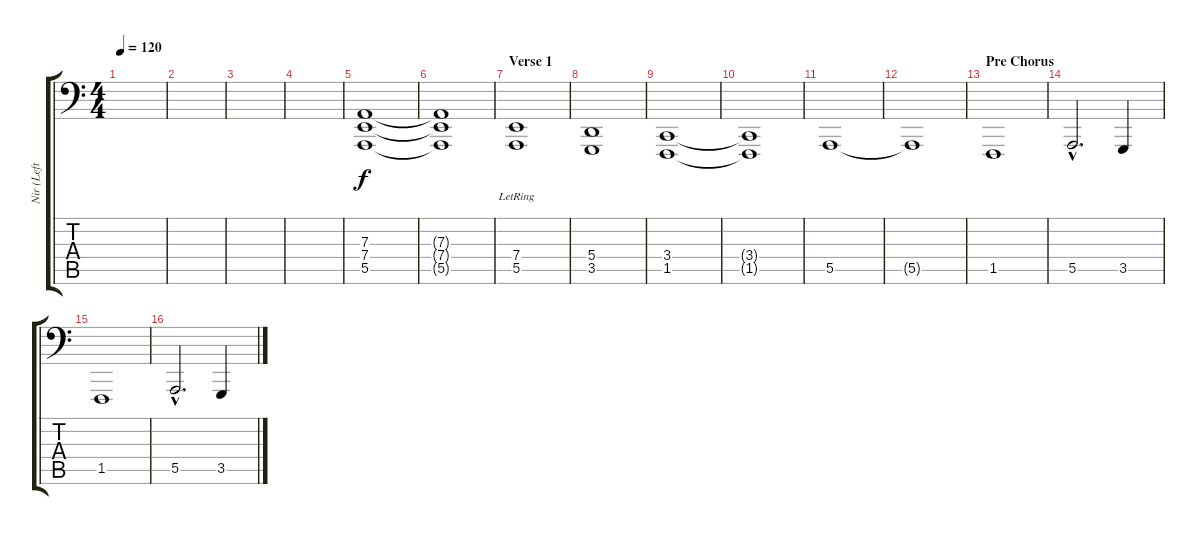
\track ("Nir (Left Hand)" "Nir (Left ") {instrument brightacousticpiano}
\staff {score tabs}
\tuning (C3 G2 D2 A1 E1 B0) {hide}
\ts (4 4)
\tempo 120
\clef f4
\ks c
|
|
|
|
(7.3 7.4 5.5).1 |
(7.3{t} 7.4{t} 5.5{t}).1 |
\section ("" "Verse 1")
(7.4 5.5{lr}).1 |
(5.4 3.5).1 |
(3.4 1.5).1 |
(3.4{t} 1.5{t}).1 |
5.5.1 |
5.5{t}.1 |
\section ("" "Pre Chorus")
1.5.1 |
5.5{hac}.2{d} 3.5.4 |
1.5.1 |
5.5{hac}.2{d} 3.5.4
